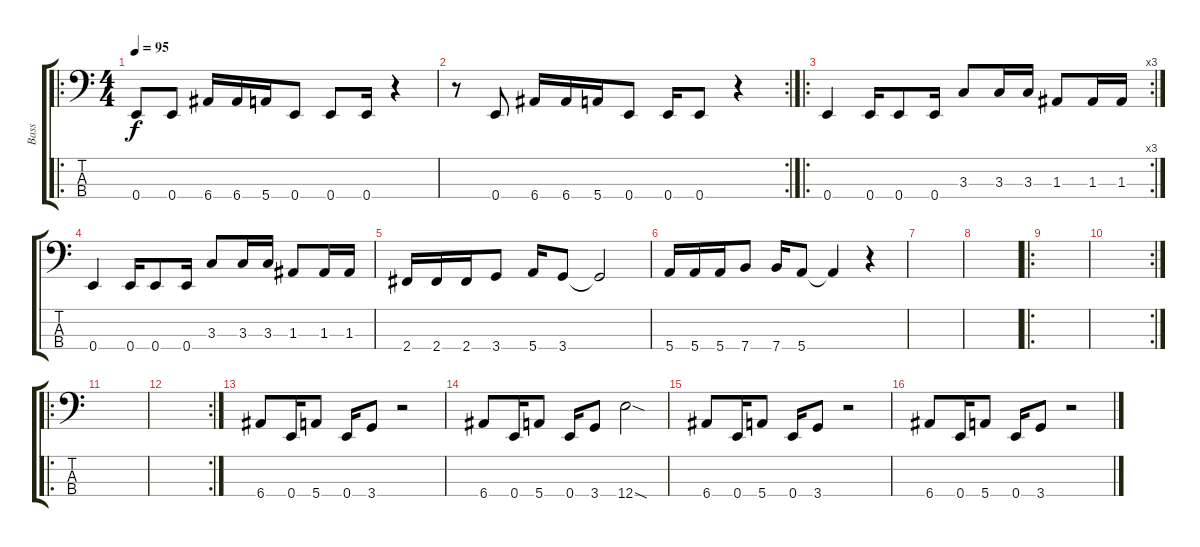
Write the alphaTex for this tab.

\track ("Bass" "Bass") {instrument electricbassfinger}
\staff {score tabs}
\tuning (G2 D2 A1 E1) {hide}
\ro
\ts (4 4)
\tempo 95
\clef f4
\ks c
0.4.8{dy f} 0.4.8 6.4.16 6.4.16 5.4.16 0.4.8 0.4.8 0.4.16 r.4 |
\rc 2
r.8 0.4.8 6.4.16 6.4.16 5.4.16 0.4.8 0.4.16 0.4.8 r.4 |
\ro
\rc 3
0.4.4 0.4.16 0.4.8 0.4.16 3.3.8 3.3.16 3.3.16 1.3.8 1.3.16 1.3.16 |
0.4.4 0.4.16 0.4.8 0.4.16 3.3.8 3.3.16 3.3.16 1.3.8 1.3.16 1.3.16 |
2.4.16 2.4.16 2.4.16 3.4.8 5.4.16 3.4.8 3.4{t}.2 |
5.4.16 5.4.16 5.4.16 7.4.8 7.4.16 5.4.8 5.4{t}.4 r.4 |
|
|
\ro
|
\rc 2
|
\ro
|
\rc 2
|
6.4.8 0.4.16 5.4.8 0.4.16 3.4.8 r.2 |
6.4.8 0.4.16 5.4.8 0.4.16 3.4.8 12.4{sod}.2 |
6.4.8 0.4.16 5.4.8 0.4.16 3.4.8 r.2 |
6.4.8 0.4.16 5.4.8 0.4.16 3.4.8 r.2
